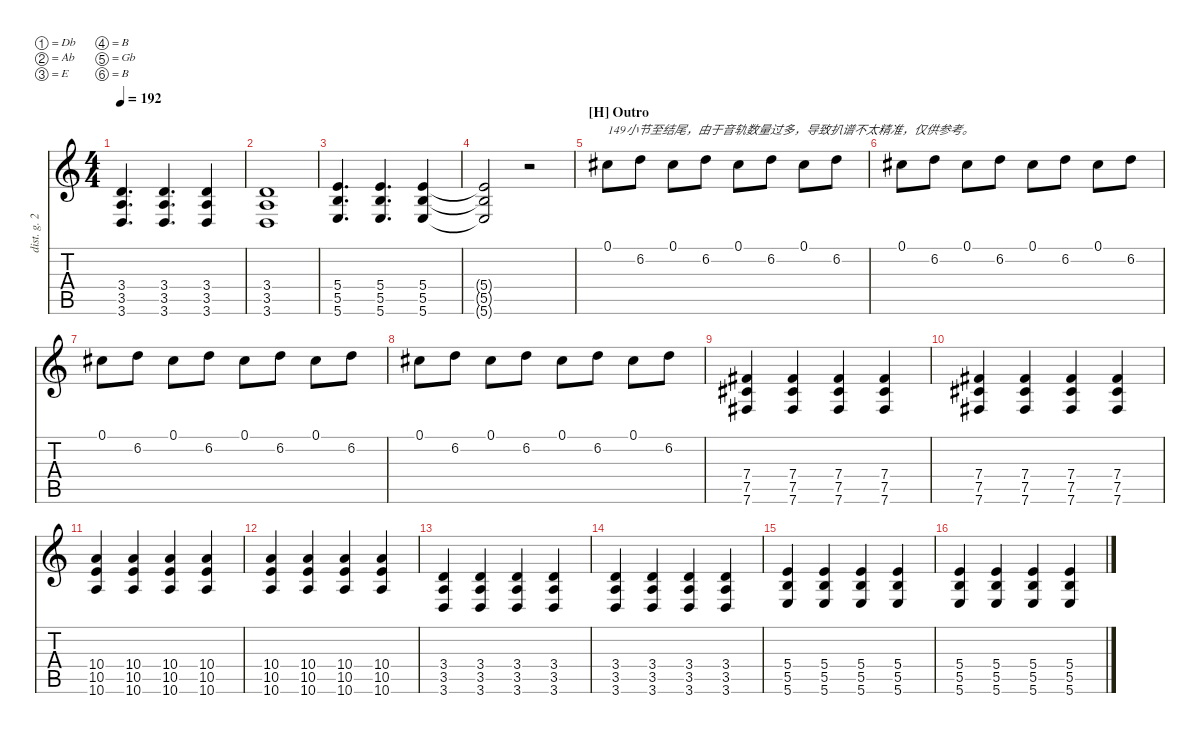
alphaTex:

\defaultSystemsLayout 4
\hideDynamics
\bracketExtendMode nobrackets
\otherSystemsTrackNameOrientation horizontal
\track ("Distortion Guitar 2" "dist. g. 2") {instrument distortionguitar}
\staff {score tabs}
\tuning (Db4 Ab3 E3 B2 Gb2 B1)
\ts (4 4)
\tempo 192
\clef g2
\ks c
(3.6 3.5 3.4).4{d dy ff beam Up} (3.6 3.5 3.4).4{d beam Up} (3.6 3.5 3.4).4{beam Up} |
(3.6 3.5 3.4).1{beam Up} |
(5.6 5.5 5.4).4{d beam Up} (5.4 5.5 5.6).4{d beam Up} (5.6 5.5 5.4).4{beam Up} |
(5.6{t} 5.5{t} 5.4{t}).2{beam Up} r.2{beam Up} |
\section ("H" "Outro")
0.1{acc #}.8{txt "149小节至结尾，由于音轨数量过多，导致扒谱不太精准，仅供参考。" beam Down} 6.2.8{beam Down} 0.1{acc #}.8{beam Down} 6.2.8{beam Down} 0.1{acc #}.8{beam Down} 6.2.8{beam Down} 0.1{acc #}.8{beam Down} 6.2.8{beam Down} |
0.1{acc #}.8{beam Down} 6.2.8{beam Down} 0.1{acc #}.8{beam Down} 6.2.8{beam Down} 0.1{acc #}.8{beam Down} 6.2.8{beam Down} 0.1{acc #}.8{beam Down} 6.2.8{beam Down} |
0.1{acc #}.8{beam Down} 6.2.8{beam Down} 0.1{acc #}.8{beam Down} 6.2.8{beam Down} 0.1{acc #}.8{beam Down} 6.2.8{beam Down} 0.1{acc #}.8{beam Down} 6.2.8{beam Down} |
0.1{acc #}.8{beam Down} 6.2.8{beam Down} 0.1{acc #}.8{beam Down} 6.2.8{beam Down} 0.1{acc #}.8{beam Down} 6.2.8{beam Down} 0.1{acc #}.8{beam Down} 6.2.8{beam Down} |
(7.6{acc #} 7.5{acc #} 7.4{acc #}).4{beam Up} (7.6{acc #} 7.5{acc #} 7.4{acc #}).4{beam Up} (7.6{acc #} 7.5{acc #} 7.4{acc #}).4{beam Up} (7.6{acc #} 7.5{acc #} 7.4{acc #}).4{beam Up} |
(7.6{acc #} 7.5{acc #} 7.4{acc #}).4{beam Up} (7.6{acc #} 7.5{acc #} 7.4{acc #}).4{beam Up} (7.6{acc #} 7.5{acc #} 7.4{acc #}).4{beam Up} (7.6{acc #} 7.5{acc #} 7.4{acc #}).4{beam Up} |
(10.6 10.5 10.4).4{beam Up} (10.6 10.5 10.4).4{beam Up} (10.6 10.5 10.4).4{beam Up} (10.6 10.5 10.4).4{beam Up} |
(10.6 10.5 10.4).4{beam Up} (10.6 10.5 10.4).4{beam Up} (10.6 10.5 10.4).4{beam Up} (10.6 10.5 10.4).4{beam Up} |
(3.6 3.5 3.4).4{beam Up} (3.6 3.5 3.4).4{beam Up} (3.6 3.5 3.4).4{beam Up} (3.6 3.5 3.4).4{beam Up} |
(3.6 3.5 3.4).4{beam Up} (3.6 3.5 3.4).4{beam Up} (3.6 3.5 3.4).4{beam Up} (3.6 3.5 3.4).4{beam Up} |
(5.6 5.5 5.4).4{beam Up} (5.6 5.5 5.4).4{beam Up} (5.6 5.5 5.4).4{beam Up} (5.6 5.5 5.4).4{beam Up} |
(5.6 5.5 5.4).4{beam Up} (5.6 5.5 5.4).4{beam Up} (5.6 5.5 5.4).4{beam Up} (5.6 5.5 5.4).4{beam Up}
